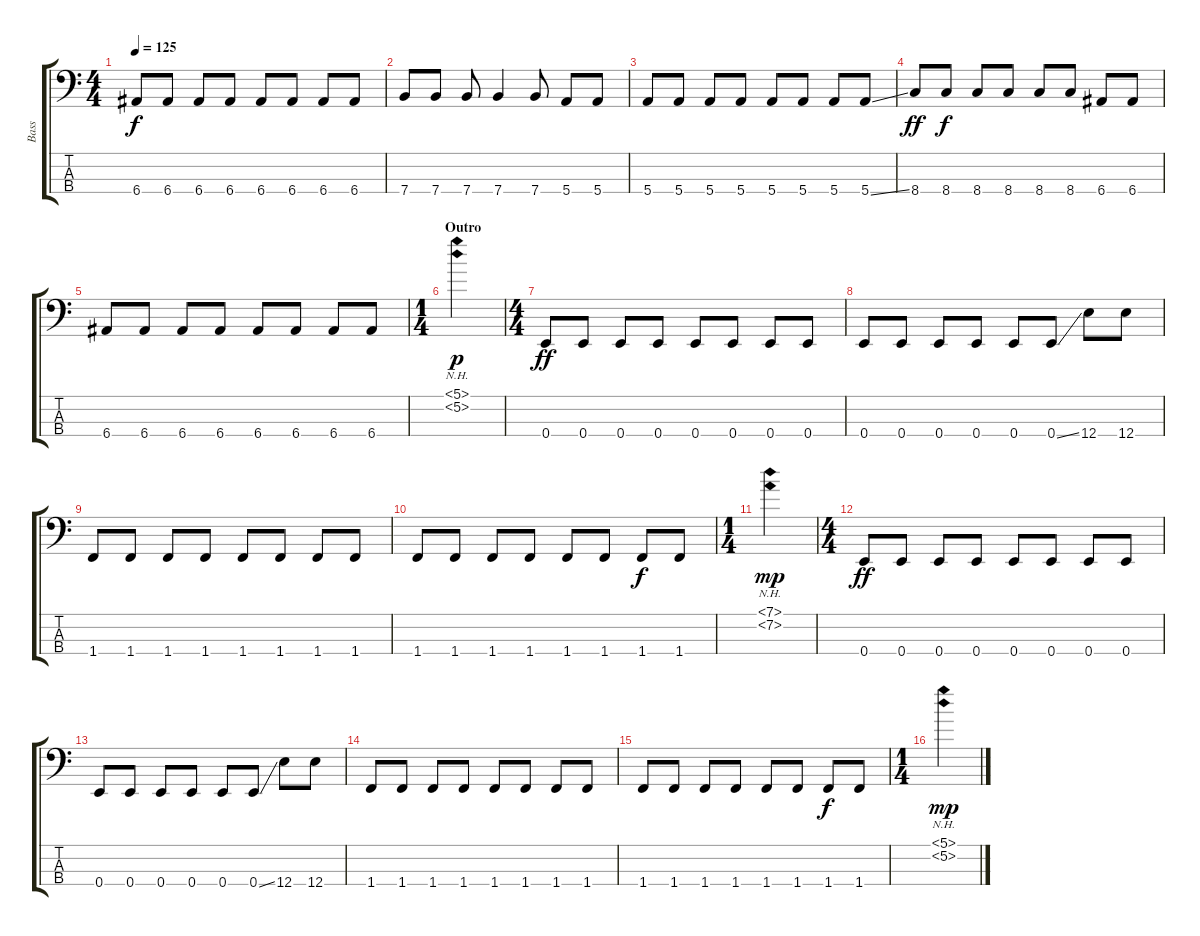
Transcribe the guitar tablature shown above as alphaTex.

\track ("Bass" "Bass") {instrument electricbassfinger}
\staff {score tabs}
\tuning (G2 D2 A1 E1) {hide}
\ts (4 4)
\tempo 125
\clef f4
\ks c
6.4.8{dy f} 6.4.8 6.4.8 6.4.8 6.4.8 6.4.8 6.4.8 6.4.8 |
7.4.8 7.4.8 7.4.8 7.4.4 7.4.8 5.4.8 5.4.8 |
5.4.8 5.4.8 5.4.8 5.4.8 5.4.8 5.4.8 5.4.8 5.4{ss}.8 |
8.4.8{dy ff} 8.4.8{dy f} 8.4.8 8.4.8 8.4.8 8.4.8 6.4.8 6.4.8 |
6.4.8 6.4.8 6.4.8 6.4.8 6.4.8 6.4.8 6.4.8 6.4.8 |
\ts (1 4)
\section ("" "Outro")
(5.1{nh} 5.2{nh}).4{dy p} |
\ts (4 4)
0.4.8{dy ff} 0.4.8 0.4.8 0.4.8 0.4.8 0.4.8 0.4.8 0.4.8 |
0.4.8 0.4.8 0.4.8 0.4.8 0.4.8 0.4{ss}.8 12.4.8 12.4.8 |
1.4.8 1.4.8 1.4.8 1.4.8 1.4.8 1.4.8 1.4.8 1.4.8 |
1.4.8 1.4.8 1.4.8 1.4.8 1.4.8 1.4.8 1.4.8{dy f} 1.4.8 |
\ts (1 4)
(7.1{nh} 7.2{nh}).4{dy mp} |
\ts (4 4)
0.4.8{dy ff} 0.4.8 0.4.8 0.4.8 0.4.8 0.4.8 0.4.8 0.4.8 |
0.4.8 0.4.8 0.4.8 0.4.8 0.4.8 0.4{ss}.8 12.4.8 12.4.8 |
1.4.8 1.4.8 1.4.8 1.4.8 1.4.8 1.4.8 1.4.8 1.4.8 |
1.4.8 1.4.8 1.4.8 1.4.8 1.4.8 1.4.8 1.4.8{dy f} 1.4.8 |
\ts (1 4)
(5.1{nh} 5.2{nh}).4{dy mp}
